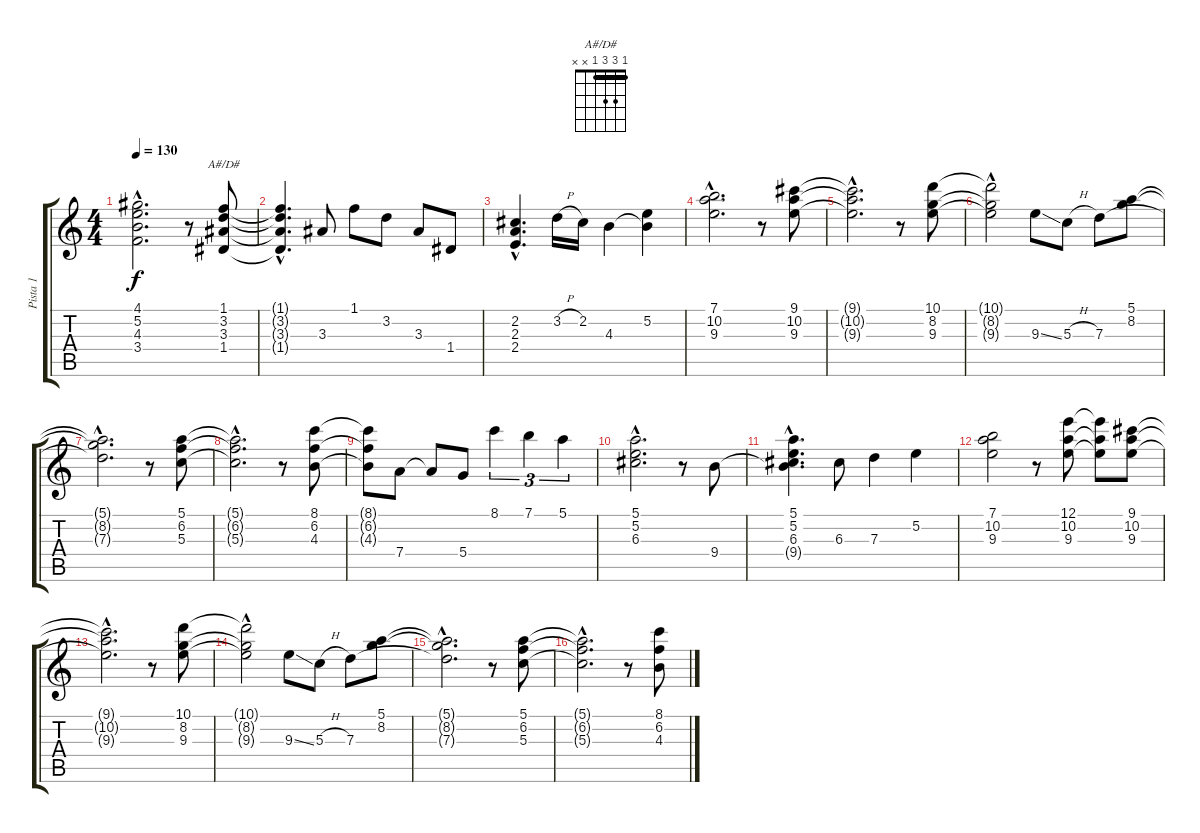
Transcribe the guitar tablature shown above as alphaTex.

\track ("Pista 1" "Pista 1") {instrument electricguitarjazz}
\staff {score tabs}
\tuning (E4 B3 G3 D3 A2 E2) {hide}
\chord ("A#/D#" 1 3 3 1 x x) {barre 1}
\ts (4 4)
\tempo 130
\clef g2
\ks c
(4.1{hac t} 5.2{hac t} 4.3{hac t} 3.4{hac t}).2{d dy f} r.8 (1.1 3.2 3.3 1.4).8{ch "A#/D#"} |
(1.1{hac t} 3.2{hac t} 3.3{hac t} 1.4{hac t}).4{d} 3.3.8 1.1.8 3.2.8 3.3.8 1.4.8 |
(2.2{hac} 2.3{hac} 2.4{hac}).4{d} 3.2{h}.16 2.2.16 4.3.4 (5.2 4.3{t}).4 |
(7.1{hac} 10.2{hac} 9.3{hac}).2{d} r.8 (9.1 10.2 9.3).8 |
(9.1{t} 10.2{hac t} 9.3{hac t}).2{d} r.8 (10.1 8.2 9.3).8 |
(10.1{hac t} 8.2{t} 9.3{t}).2 9.3{ss}.8 5.3{h}.8 7.3.8 (5.1 8.2).8 |
(5.1{hac t} 8.2{hac t} 7.3{hac t}).2{d} r.8 (5.1 6.2 5.3).8 |
(5.1{hac t} 6.2{hac t} 5.3{hac t}).2{d} r.8 (8.1 6.2 4.3).8 |
(8.1{t} 6.2{t} 4.3{t}).8 7.4.8 7.4{t}.8 5.4.8 8.1.4{tu (3 2)} 7.1.4{tu (3 2)} 5.1.4{tu (3 2)} |
(5.1{hac} 5.2{hac} 6.3{hac}).2{d} r.8 9.4.8 |
(5.1{hac} 5.2{hac} 6.3{hac} 9.4{hac t}).4{d} 6.3.8 7.3.4 5.2.4 |
(7.1 10.2 9.3).2 r.8 (12.1 10.2 9.3).8 (12.1{t} 10.2{t} 9.3{t}).8 (9.1 10.2 9.3).8 |
(9.1{hac t} 10.2{hac t} 9.3{hac t}).2{d} r.8 (10.1 8.2 9.3).8 |
(10.1{hac t} 8.2{t} 9.3{t}).2 9.3{ss}.8 5.3{h}.8 7.3.8 (5.1 8.2).8 |
(5.1{hac t} 8.2{hac t} 7.3{hac t}).2{d} r.8 (5.1 6.2 5.3).8 |
(5.1{hac t} 6.2{hac t} 5.3{hac t}).2{d} r.8 (8.1 6.2 4.3).8
